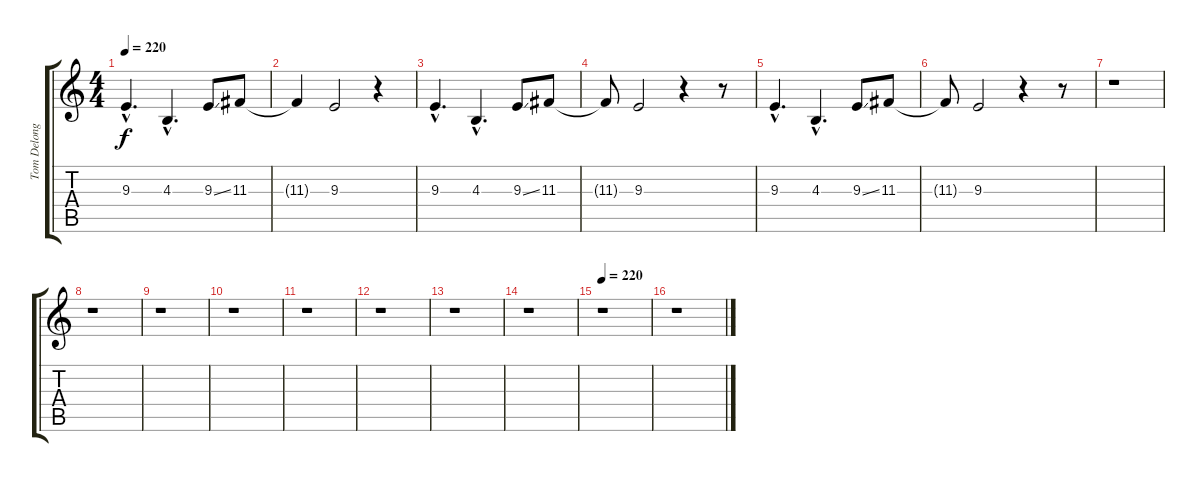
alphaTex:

\track ("Tom Delonge(Vocal)" "Tom Delong") {instrument lead2sawtooth}
\staff {score tabs}
\tuning (E4 B3 G3 D3 A2 E2) {hide}
\ts (4 4)
\tempo 220
\clef g2
\ks c
9.3{hac}.4{d dy f} 4.3{hac}.4{d} 9.3{ss}.8 11.3.8 |
11.3{t}.4 9.3.2 r.4 |
9.3{hac}.4{d} 4.3{hac}.4{d} 9.3{ss}.8 11.3.8 |
11.3{t}.8 9.3.2 r.4 r.8 |
9.3{hac}.4{d} 4.3{hac}.4{d} 9.3{ss}.8 11.3.8 |
11.3{t}.8 9.3.2 r.4 r.8 |
r.1 |
r.1 |
r.1 |
r.1 |
r.1 |
r.1 |
r.1 |
r.1 |
\tempo 220
r.1 |
r.1
